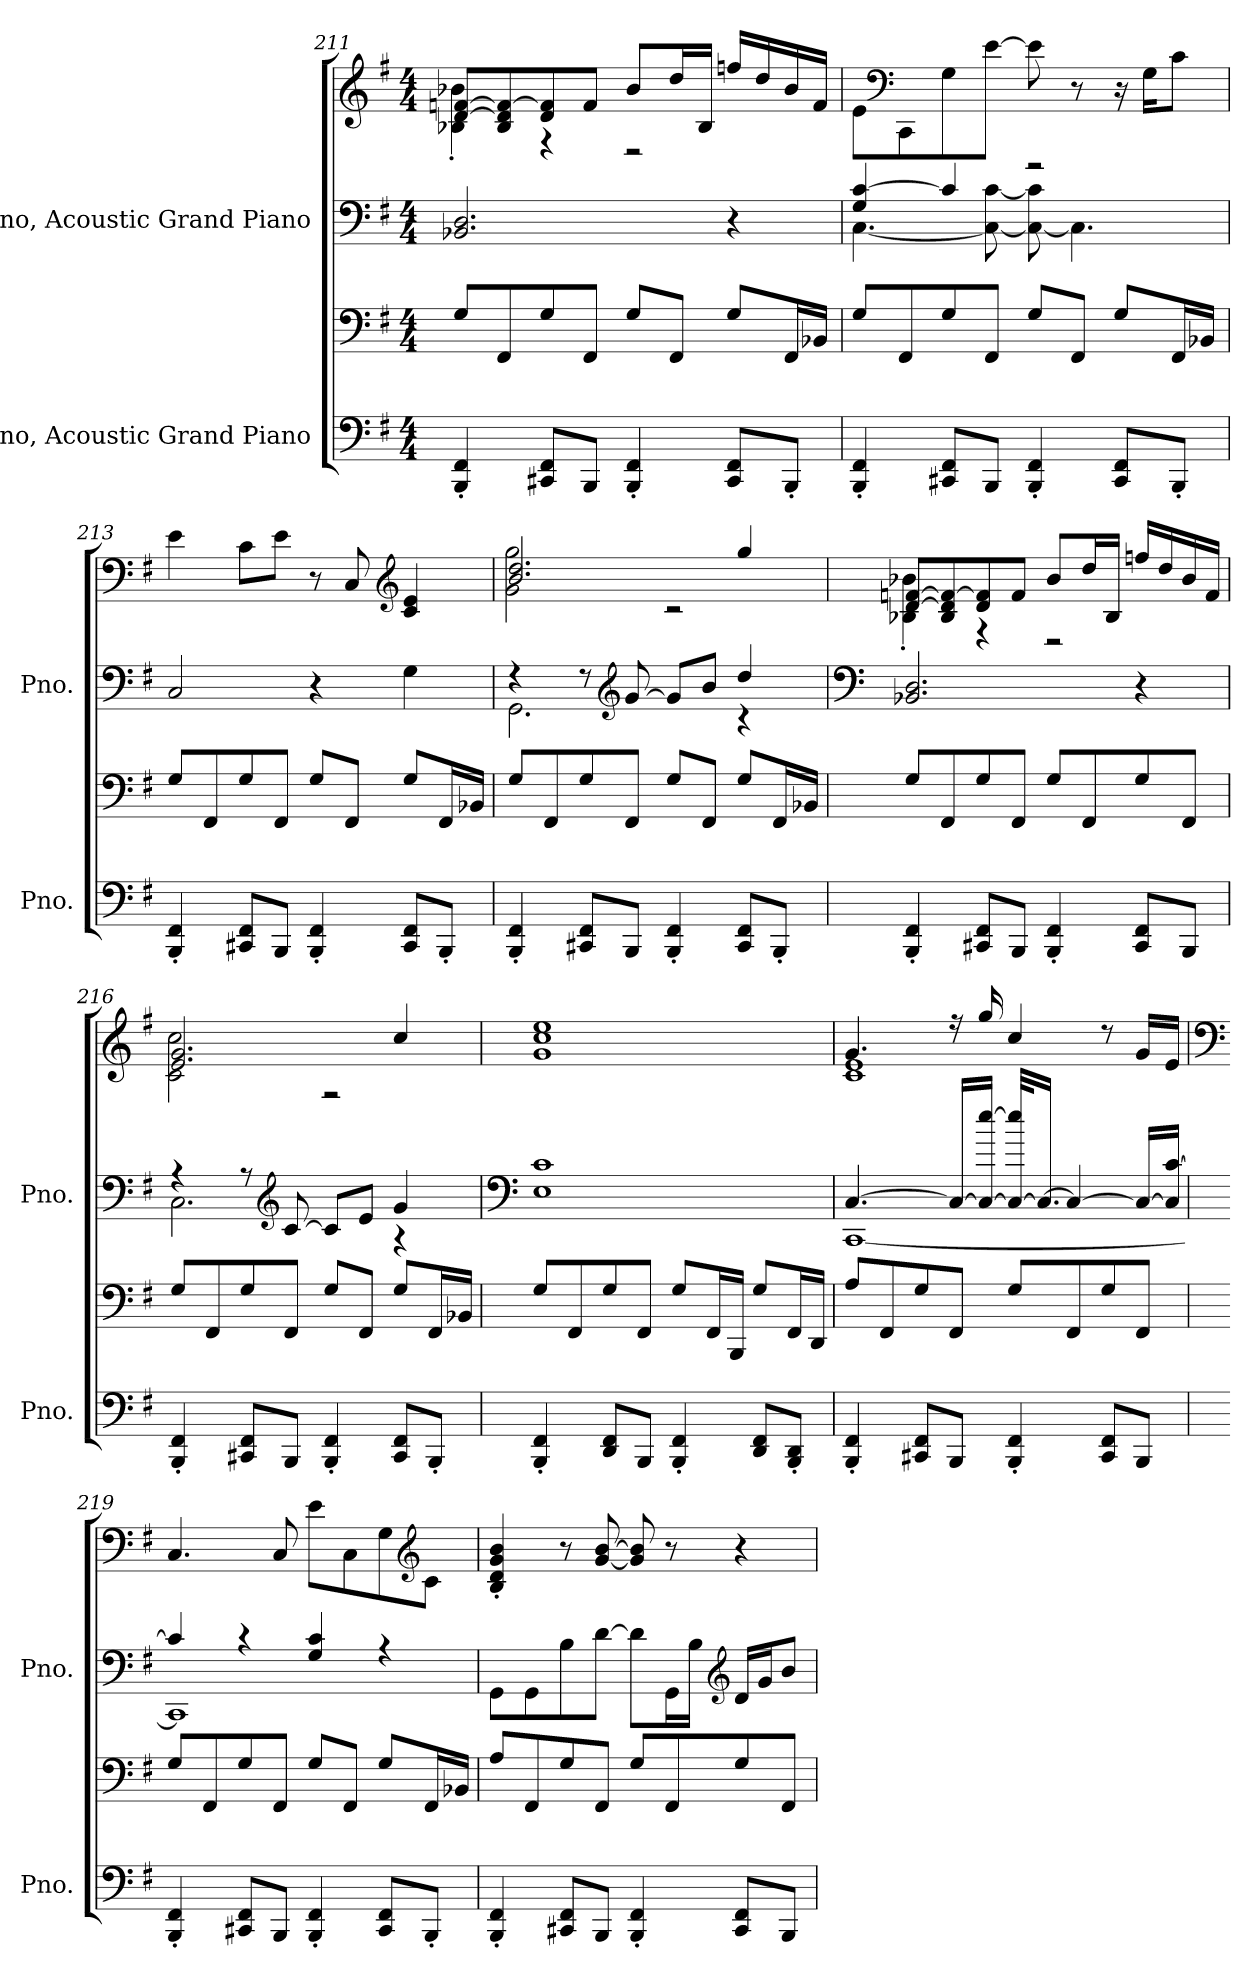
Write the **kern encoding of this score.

**kern	**kern	**kern	**kern
*part2	*part2	*part1	*part1
*staff4	*staff3	*staff2	*staff1
*I"Piano, Acoustic Grand Piano	*	*I"Piano, Acoustic Grand Piano	*
*I'Pno.	*	*I'Pno.	*
*clefF4	*clefF4	*clefF4	*clefG2
*k[f#]	*k[f#]	*k[f#]	*k[f#]
*M4/4	*M4/4	*M4/4	*M4/4
=211	=211	=211	=211
*	*	*	*^
4BBB/' 4FF#/'	8G/L	2.BB-X/ 2.D/	[8d/ [8fn/L	4B-X\' 4b-X\'
.	8FF#/	.	8B-/ 8d/] 8f/_	.
8CC#X/ 8FF#/L	8G/	.	8d/ 8f/]	4r
8BBB/J	8FF#/J	.	8f/J	.
4BBB/' 4FF#/'	8G/L	.	8b-/L	2r
.	8FF#/J	.	16dd/L	.
.	.	.	16B-/JJ	.
8CC#/ 8FF#/L	8G/L	4r	16ffn/LL	.
.	.	.	16dd/	.
8BBB'/J	16FF#/L	.	16b-/	.
.	16BB-X/JJ	.	16f/JJ	.
*	*	*	*v	*v
!!LO:LB:g=z
=212	=212	=212	=212
*	*	*^	*
4BBB/' 4FF#/'	8G/L	4G/ [4c/	[4.C\	8e\L
*	*	*	*	*clefF4
.	8FF#/	.	.	8CC\
8CC#X/ 8FF#/L	8G/	4c/]	.	8G\
8BBB/J	8FF#/J	.	8C\_ [8c\	[8e\J
4BBB/' 4FF#/'	8G/L	2r	8C\_ 8c\]	8e\]
.	8FF#/J	.	4.C\]	8r
8CC#/ 8FF#/L	8G/L	.	.	16r
.	.	.	.	16G\KL
8BBB'/J	16FF#/L	.	.	8c\J
.	16BB-X/JJ	.	.	.
*	*	*v	*v	*
=213	=213	=213	=213
4BBB/' 4FF#/'	8G/L	2C/	4e\
.	8FF#/	.	.
8CC#X/ 8FF#/L	8G/	.	8c\L
8BBB/J	8FF#/J	.	8e\J
4BBB/' 4FF#/'	8G/L	4r	8r
.	8FF#/J	.	8C/
*	*	*	*clefG2
8CC#/ 8FF#/L	8G/L	4G\	4c/ 4e/
8BBB'/J	16FF#/L	.	.
.	16BB-X/JJ	.	.
=214	=214	=214	=214
*	*	*^	*^
4BBB/' 4FF#/'	8G/L	4r	2.GG\	2.b/ 2.dd/	2g\ 2gg\
.	8FF#/	.	.	.	.
8CC#X/ 8FF#/L	8G/	8r	.	.	.
*	*	*clefG2	*	*	*
8BBB/J	8FF#/J	[8g/	.	.	.
4BBB/' 4FF#/'	8G/L	8g/L]	.	.	2r
.	8FF#/J	8b/J	.	.	.
8CC#/ 8FF#/L	8G/L	4dd/	4r	4gg/	.
8BBB'/J	16FF#/L	.	.	.	.
.	16BB-X/JJ	.	.	.	.
*	*	*v	*v	*	*
!!LO:PB:g=z	!!
=215	=215	=215	=215	=215
*	*	*clefF4	*	*
4BBB/' 4FF#/'	8G/L	2.BB-X/ 2.D/	[8d/ [8fn/L	4B-X\' 4b-X\'
.	8FF#/	.	8B-/ 8d/] 8f/_	.
8CC#X/ 8FF#/L	8G/	.	8d/ 8f/]	4r
8BBB/J	8FF#/J	.	8f/J	.
4BBB/' 4FF#/'	8G/L	.	8b-/L	2r
.	8FF#/	.	16dd/L	.
.	.	.	16B-/JJ	.
8CC#/ 8FF#/L	8G/	4r	16ffn/LL	.
.	.	.	16dd/	.
8BBB/J	8FF#/J	.	16b-/	.
.	.	.	16f/JJ	.
=216	=216	=216	=216	=216
*	*	*^	*	*
4BBB/' 4FF#/'	8G/L	4r	2.C\	2.e/ 2.g/	2c\ 2cc\
.	8FF#/	.	.	.	.
8CC#X/ 8FF#/L	8G/	8r	.	.	.
*	*	*clefG2	*	*	*
8BBB/J	8FF#/J	[8c/	.	.	.
4BBB/' 4FF#/'	8G/L	8c/L]	.	.	2r
.	8FF#/J	8e/J	.	.	.
8CC#/ 8FF#/L	8G/L	4g/	4r	4cc/	.
8BBB'/J	16FF#/L	.	.	.	.
.	16BB-X/JJ	.	.	.	.
*	*	*v	*v	*	*
*	*	*	*v	*v
=217	=217	=217	=217
*	*	*clefF4	*
4BBB/' 4FF#/'	8G/L	1E 1c	1g 1cc 1ee
.	8FF#/	.	.
8DD/ 8FF#/L	8G/	.	.
8BBB/J	8FF#/J	.	.
4BBB/' 4FF#/'	8G/L	.	.
.	16FF#/L	.	.
.	16BBB/JJ	.	.
8DD/ 8FF#/L	8G/L	.	.
8BBB/' 8DD/'J	16FF#/L	.	.
.	16DD/JJ	.	.
!!LO:LB:g=z
=218	=218	=218	=218
*	*	*^	*^
4BBB/' 4FF#/'	8A/L	[4.C/	[1CC	4.g/	1c 1e
.	8FF#/	.	.	.	.
8CC#X/ 8FF#/L	8G/	.	.	.	.
8BBB/J	8FF#/J	16C/LL_	.	16r	.
.	.	16C/_ [16ee/JJ	.	16gg/	.
4BBB/' 4FF#/'	8G/L	32C/_ 32ee/]KLL	.	4cc/	.
.	.	16.C/JJ_	.	.	.
.	8FF#/	4C/_	.	.	.
8CC#/ 8FF#/L	8G/	.	.	8r	.
8BBB/J	8FF#/J	16C/LL_	.	16g/LL	.
.	.	16C/] [16c/JJ	.	16e/JJ	.
*	*	*	*	*v	*v
=219	=219	=219	=219	=219
*	*	*	*	*clefF4
4BBB/' 4FF#/'	8G/L	4c/]	1CC]	4.C/
.	8FF#/	.	.	.
8CC#X/ 8FF#/L	8G/	4r	.	.
8BBB/J	8FF#/J	.	.	8C/
4BBB/' 4FF#/'	8G/L	4G/ 4c/	.	8e\L
.	8FF#/J	.	.	8C\
8CC#/ 8FF#/L	8G/L	4r	.	8G\
*	*	*	*	*clefG2
8BBB'/J	16FF#/L	.	.	8c\J
.	16BB-X/JJ	.	.	.
*	*	*v	*v	*
!!LO:LB:g=z
=220	=220	=220	=220
4BBB/' 4FF#/'	8A/L	8GG\L	4B/' 4d/' 4g/' 4b/'
.	8FF#/	8GG\	.
8CC#X/ 8FF#/L	8G/	8B\	8r
8BBB/J	8FF#/J	[8d\J	[8g/ [8b/
4BBB/' 4FF#/'	8G/L	8d\L]	8g/] 8b/]
.	8FF#/	16GG\L	8r
.	.	16B\JJ	.
*	*	*clefG2	*
8CC#/ 8FF#/L	8G/	16d/LL	4r
.	.	16g/J	.
8BBB/J	8FF#/J	8b/J	.
=	=	=	=
*-	*-	*-	*-
